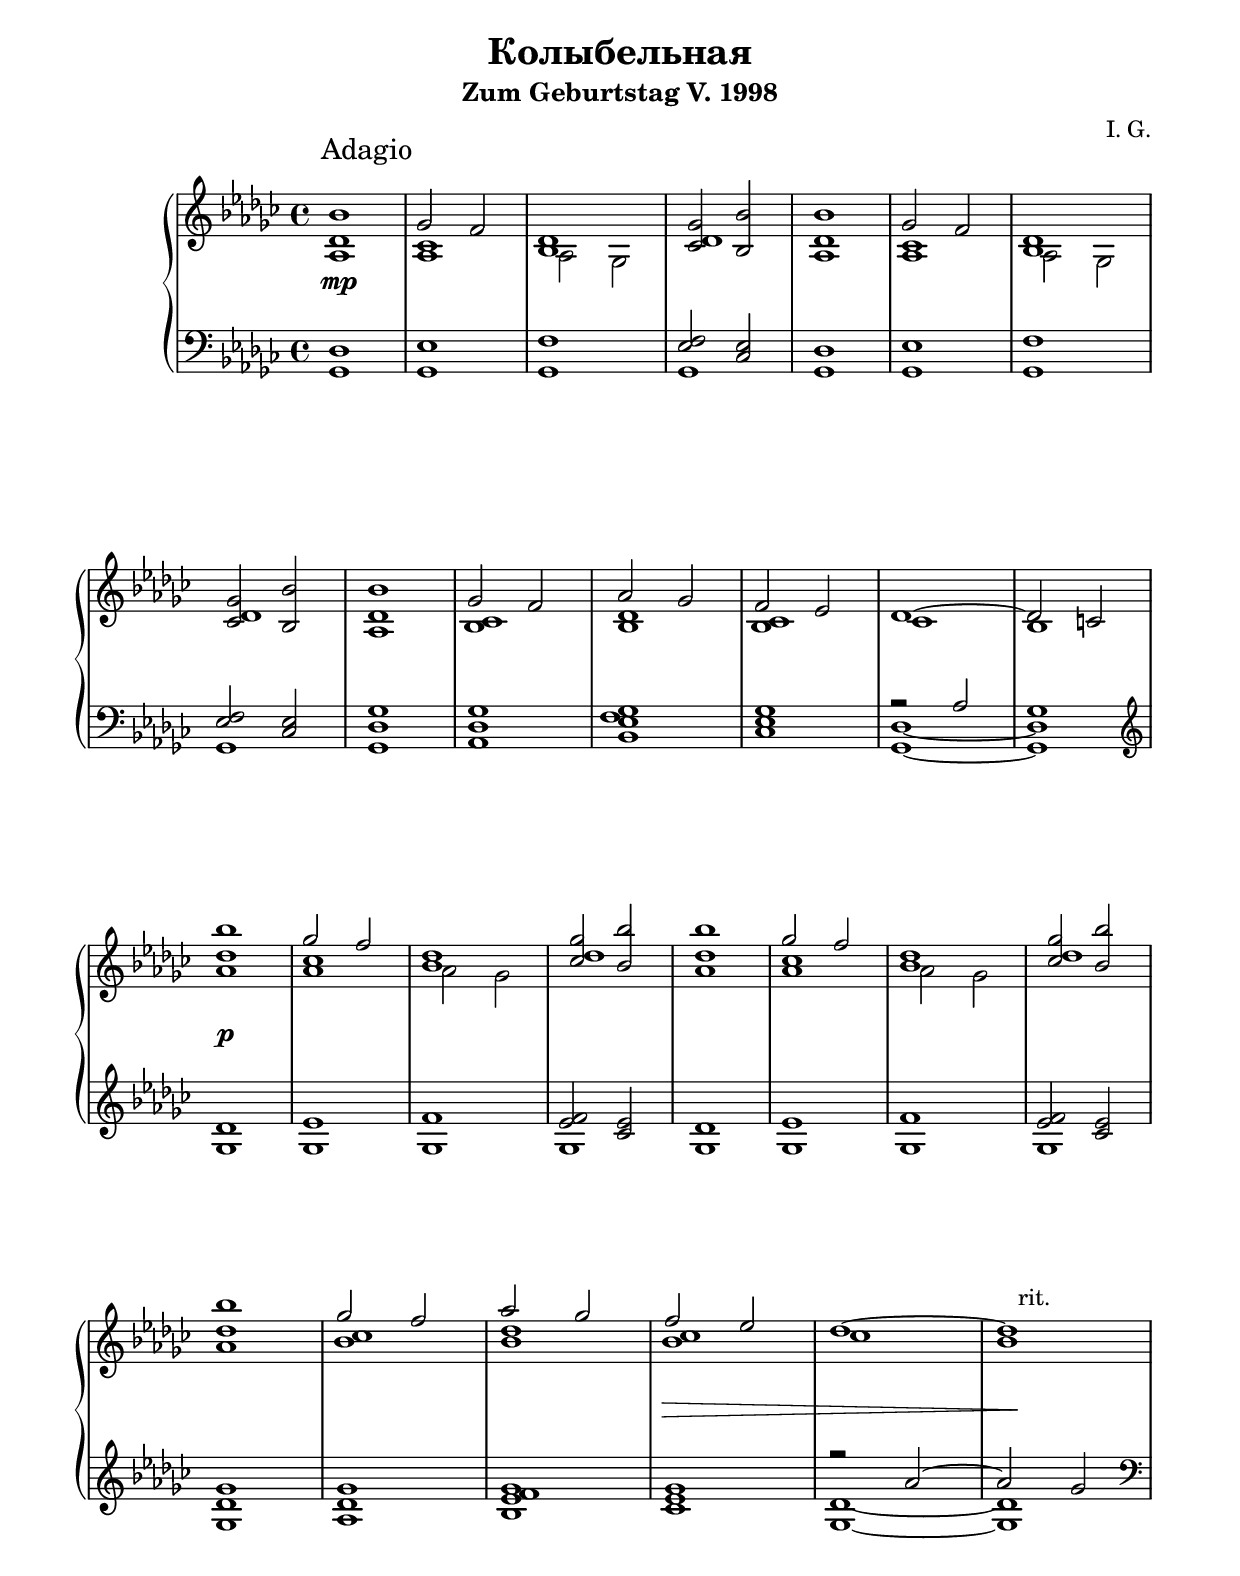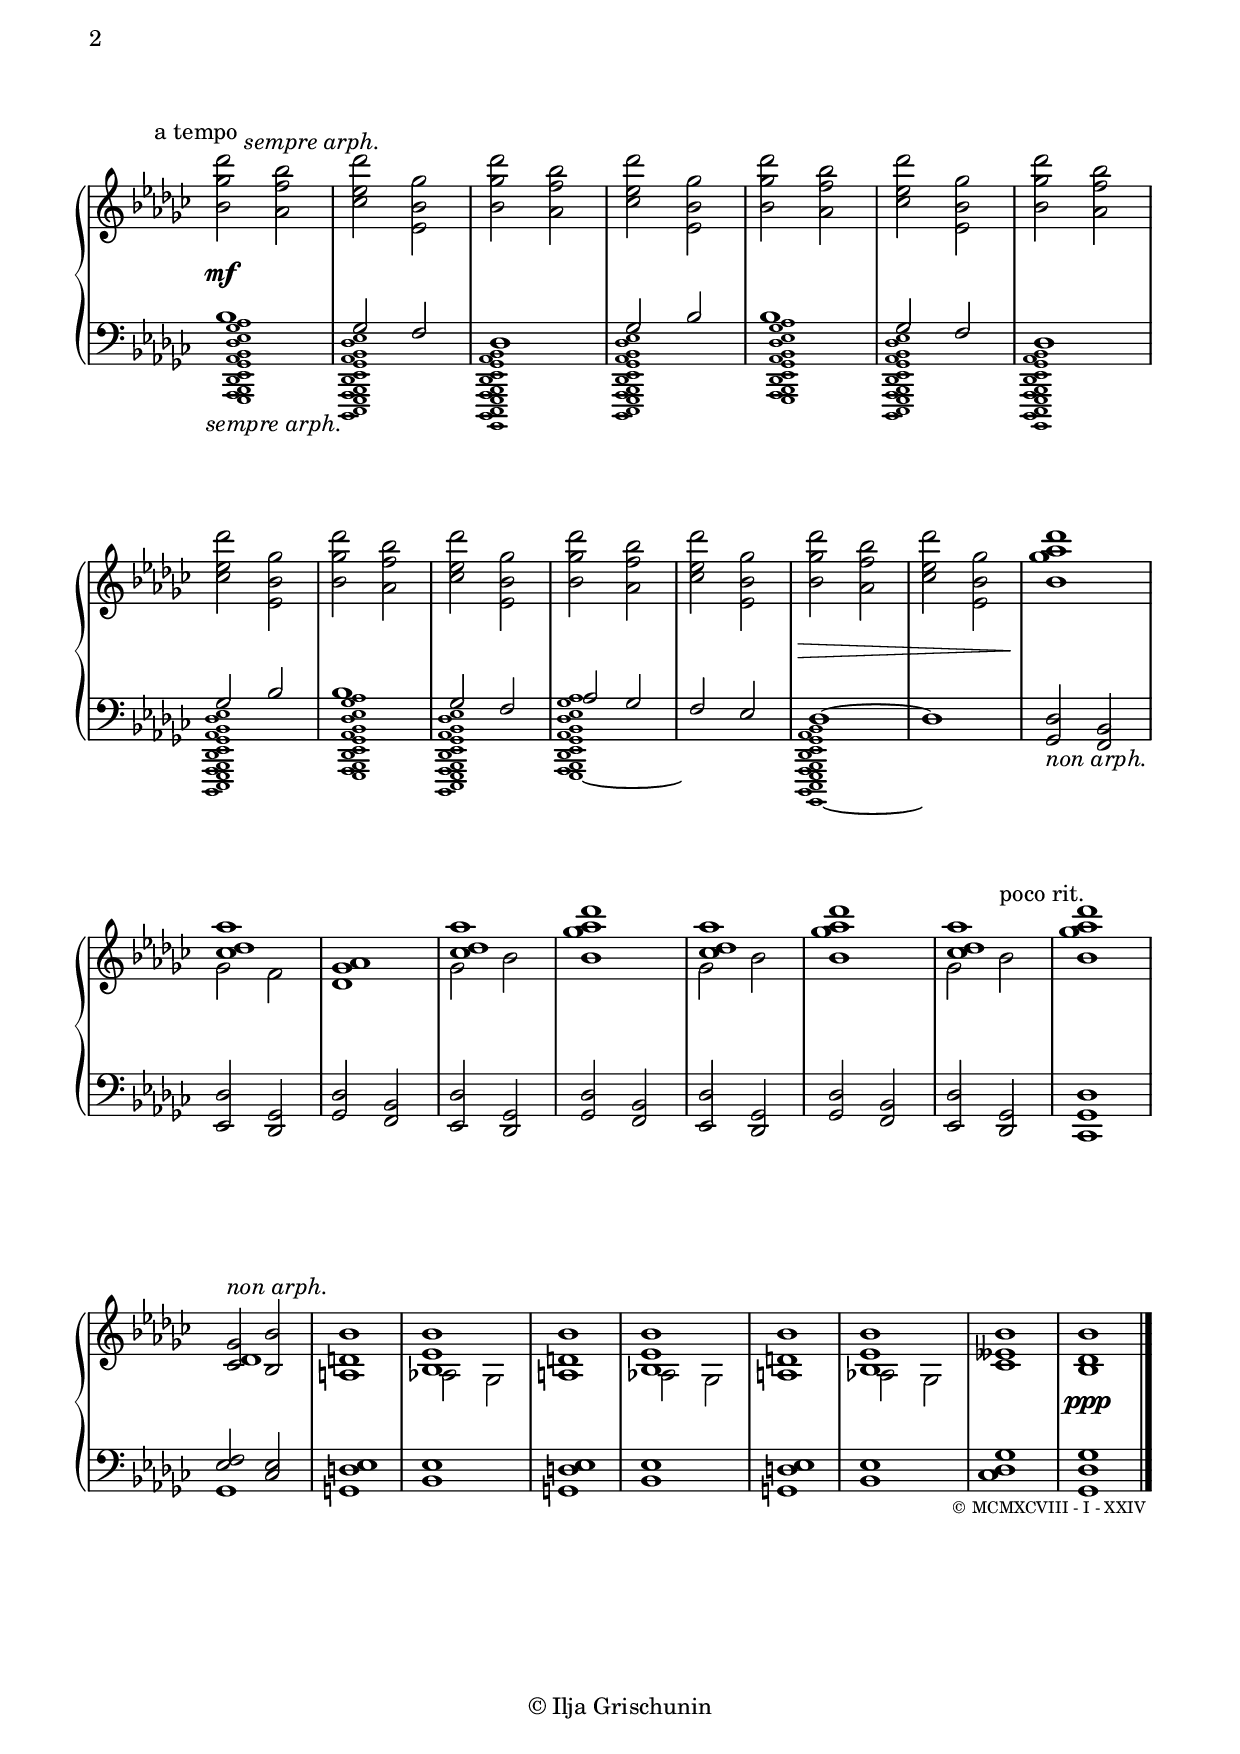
\version "2.19.15"

\language "deutsch"

\header {
  title = "Колыбельная"
  subtitle = "Zum Geburtstag V. 1998"
  %meter = "Adagio"
  composer = "I. G."
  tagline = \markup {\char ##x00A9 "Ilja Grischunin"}
}

\paper {
  #(set-paper-size "a4")
  top-system-spacing #'basic-distance = #25
  top-markup-spacing #'basic-distance = #10
  markup-system-spacing #'basic-distance = #25
  system-system-spacing #'basic-distance = #30
  %score-system-spacing #'basic-distance = #40
  %score-markup-spacing #'basic-distance = #25
  last-bottom-spacing #'basic-distance = #25
  left-margin = 15
  right-margin = 15
}

\layout {
  \context {
    \Score
    \remove "Bar_number_engraver"
    \override StaffGrouper.staff-staff-spacing.basic-distance = #16
  }
}

\version "2.19.15"

\language "deutsch"

%%%%%%%%% SCRIPTS %%%%%%%%%
makeOctaves =
#(define-music-function (parser location arg mus)
   (integer? ly:music?)
   #{<<
     \withMusicProperty #'to-relative-callback
     #(lambda (m p)
        (let ((mu (ly:music-property m 'element)))
          (ly:music-transpose mu (ly:make-pitch (- arg) 0 0))
          (ly:make-music-relative! mu p)
          (ly:music-transpose mu (ly:make-pitch arg 0 0)))
        p)
     \transpose c' $(ly:make-pitch arg 0 0) $mus
     $mus
     >>
   #})

pocoCr =
#(make-music 'CrescendoEvent
   'span-type 'text
   'span-text "poco cresc.")
pocoDim =
#(make-music 'CrescendoEvent
   'span-type 'text
   'span-text "poco diminuendo")

top = \change Staff = "RH"
bot = \change Staff = "LH"

ignore = \override NoteColumn #'ignore-collision = ##t

xLV = #(define-music-function (parser location further) (number?) #{
  \once \override LaissezVibrerTie  #'X-extent = #'(0 . 0)
  \once \override LaissezVibrerTie  #'details #'note-head-gap = #(/
                                                                  further -2)
  \once \override LaissezVibrerTie  #'extra-offset = #(cons (/
                                                             further 2) 0)
         #})

%%%%%%%%%%% RH %%%%%%%%%%%%
vierteRH = \relative {
  \clef treble
  \key ges \major
  \time 4/4
  \once\override Score.RehearsalMark.extra-offset = #'(4 . 2)
  \mark "Adagio"
  \repeat unfold 2 {
    <as des b'>1
    <<
      {
        ges'2 f <b, des>1 <ces ges'>2<b b'>
      }
      \\
      {
        <as ces>1 as2 ges
        \once \override NoteColumn.force-hshift = #1.2
        des'1
      }
    >>
  }
  <as des b'>1
  <<
    {
      ges'2 f  as ges f es des1~ des2 c
    }
    \\
    {
      \once \override NoteColumn.force-hshift = #.7
      <b ces>1<b des>
      \once \override NoteColumn.force-hshift = #.7
      <b ces> ces b
    }
  >>
  \break
%%%%%%%%%%%%%%R
  \repeat unfold 2 {
    <as' des b'>1
    <<
      {
        ges'2 f <b, des>1 <ces ges'>2<b b'>
      }
      \\
      {
        <as ces>1 as2 ges
        \once \override NoteColumn.force-hshift = #1.2
        des'1
      }
    >>
  }
  \break
  <as des b'>1
  <<
    {
      ges'2 f  as ges
      f es des1~
      \once\override TextScript.extra-offset = #'(2 . 1)
      des^\markup { rit.}
    }
    \\
    {
      \once \override NoteColumn.force-hshift = #.7
      <b ces>1<b des>
      \once \override NoteColumn.force-hshift = #.7
      <b ces> ces b
    }
  >>
  \break
  \once\override TextScript.extra-offset = #'(-6 . 1)
  <b ges' des'>2^\markup { a tempo }
  \once\override TextScript.extra-offset = #'(-3 . -1.5)
  <as f' b>^\markup { \italic {sempre arph.} }<ces es des'><es, b' ges'>
  \repeat unfold 6 {
    <b' ges' des'><as f' b><ces es des'><es, b' ges'>
  }
  <b' ges' as des>1
  <<
    {
      <ces des as'>
    }
    \\
    {
      ges2 f
    }
  >>
  <des ges as>1
  \repeat unfold 2 {
    <<
      {
        <ces' des as'>
      }
      \\
      {
        ges2 b
      }
    >>
    <b ges' as des>1
  }
  <<
    {
      <ces des as'>
    }
    \\
    {
      ges2 b^\markup {poco rit.}
    }
  >>
  <b ges' as des>1
  <<
    {
      <ces, ges'>2^\markup { \italic {non arph.} }<b b'>
    }
    \\
    {
      \once \override NoteColumn.force-hshift = #1.2
      des1
    }
  >>
  \repeat unfold 3 {
    <a d b'>
    <<
      {
        <b es b'>1
      }
      \\
      {
        as!2 ges
      }
    >>
  }
  <ces eses b'>1<b des b'>
  \bar "|."
}

%%%%%%%% DYNAMIC %%%%%%%%%%
dynamicVier = {
  \override Hairpin.to-barline = ##f
  s1*14\mp s1*11\p s1*2\> s1\! s1*12\mf
  \once\override Hairpin.to-barline = ##t
  s1*2\> s1*4\!
  s1\pocoDim s1*12\! s1\ppp
}

%%%%%%%%%%% LH %%%%%%%%%%%%
vierteLH = \relative {
  \clef bass
  \key ges \major
  \time 4/4
  \repeat unfold 2 {
    <ges, des'>1<ges es'><ges f'>
    <<
      {
        <es' f>2<ces es>
      }
      \\
      {
        ges1
      }
    >>
  }
  <ges des' ges><as des ges><b es f ges><ces es ges>
  <<
    {
      r2 as' ges1
    }
    \\
    {
      <ges, des'>~ q
    }
  >>
%%%%%%%%%%%%%%R
  \clef treble
  \repeat unfold 2 {
    <ges' des'>1<ges es'><ges f'>
    <<
      {
        <es' f>2<ces es>
      }
      \\
      {
        ges1
      }
    >>
  }
  <ges des' ges><as des ges><b es f ges><ces es ges>
  <<
    {
      r2 as'~ as ges
    }
    \\
    {
      <ges, des'>1~ q
    }
  >>
  \clef bass
  <<
    {
      \once\override TextScript.extra-offset = #'(-1 . 1)
      b1_\markup { \italic {sempre arph.} }
      ges2 f des1 ges2 b
      b1 ges2 f des1 ges2 b
    }
    \\
    {
      \teeny
      <ges,, as b des es ges as b des es ges as>1%\arpeggio
      <des es ges as b des es ges as b des es>
      <b des es ges as b des es ges as b>
      <des es ges as b des es ges as b des es>
      <ges as b des es ges as b des es ges as>
      <des es ges as b des es ges as b des es>
      <b des es ges as b des es ges as b>
      <des es ges as b des es ges as b des es>
    }
  >>
  <<
    {
      \normalsize
      b'''1 ges2 f as ges f es des1~ des
    }
    \\
    {
      \teeny
      <ges,, as b des es ges as b des es ges as>1
      <des es ges as b des es ges as b des es>
      \xLV #8
      <ges\laissezVibrer as b des es ges as b des es ges as>
      s
      \xLV #8
      <b,\laissezVibrer des es ges as b des es ges as b>
      s
    }
  >>
  <ges'' des'>2_\markup { \italic {non arph.} }<f b><es des'><des ges>
  \repeat unfold 3 {
    <ges des'>2<f b><es des'><des ges>
  }
  <ces ges' des'>1
  <<
    {
      <es' f>2<ces es>
    }
    \\
    {
      ges1
    }
  >>
  \repeat unfold 3 {
    <g d' es><b es>
  }
  <ces des ges><ges des' ges>
  \bar "|."
  \override Score.RehearsalMark.self-alignment-X = #RIGHT
  \override Score.RehearsalMark.direction = #DOWN
  \mark \markup {\teeny{\char ##x00A9 "MCMXCVIII - I - XXIV"}}
}


\score {
  \new PianoStaff
  <<
    \new Staff = "RH" \vierteRH
    \new Dynamics = "Dynamics_pf" \dynamicVier
    \new Staff = "LH" \vierteLH
  >>
}